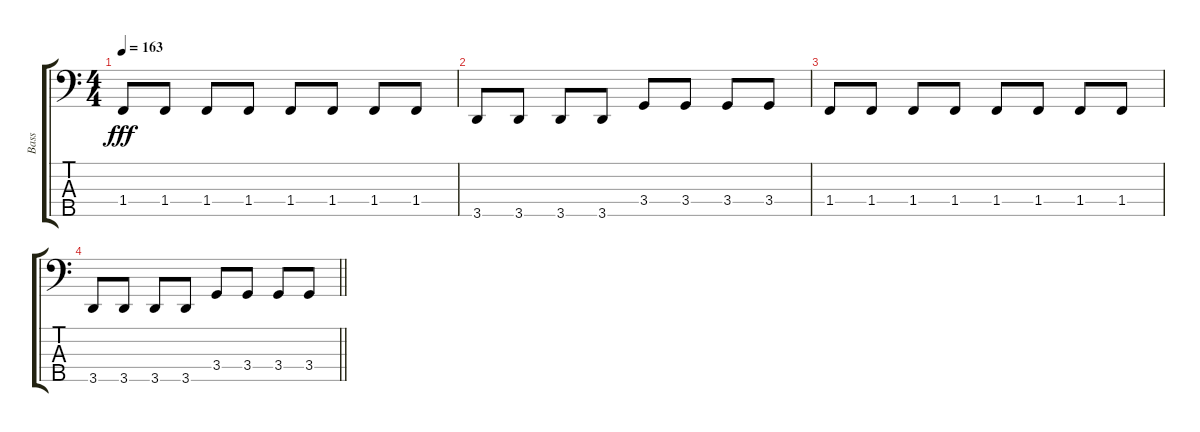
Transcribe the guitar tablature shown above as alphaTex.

\track ("Bass" "Bass") {instrument electricbassfinger}
\staff {score tabs}
\tuning (G2 D2 A1 E1 B0) {hide}
\ts (4 4)
\tempo 163
\clef f4
\ks c
1.4.8{dy fff} 1.4.8 1.4.8 1.4.8 1.4.8 1.4.8 1.4.8 1.4.8 |
3.5.8 3.5.8 3.5.8 3.5.8 3.4.8 3.4.8 3.4.8 3.4.8 |
1.4.8 1.4.8 1.4.8 1.4.8 1.4.8 1.4.8 1.4.8 1.4.8 |
\barLineRight lightlight
3.5.8 3.5.8 3.5.8 3.5.8 3.4.8 3.4.8 3.4.8 3.4.8
